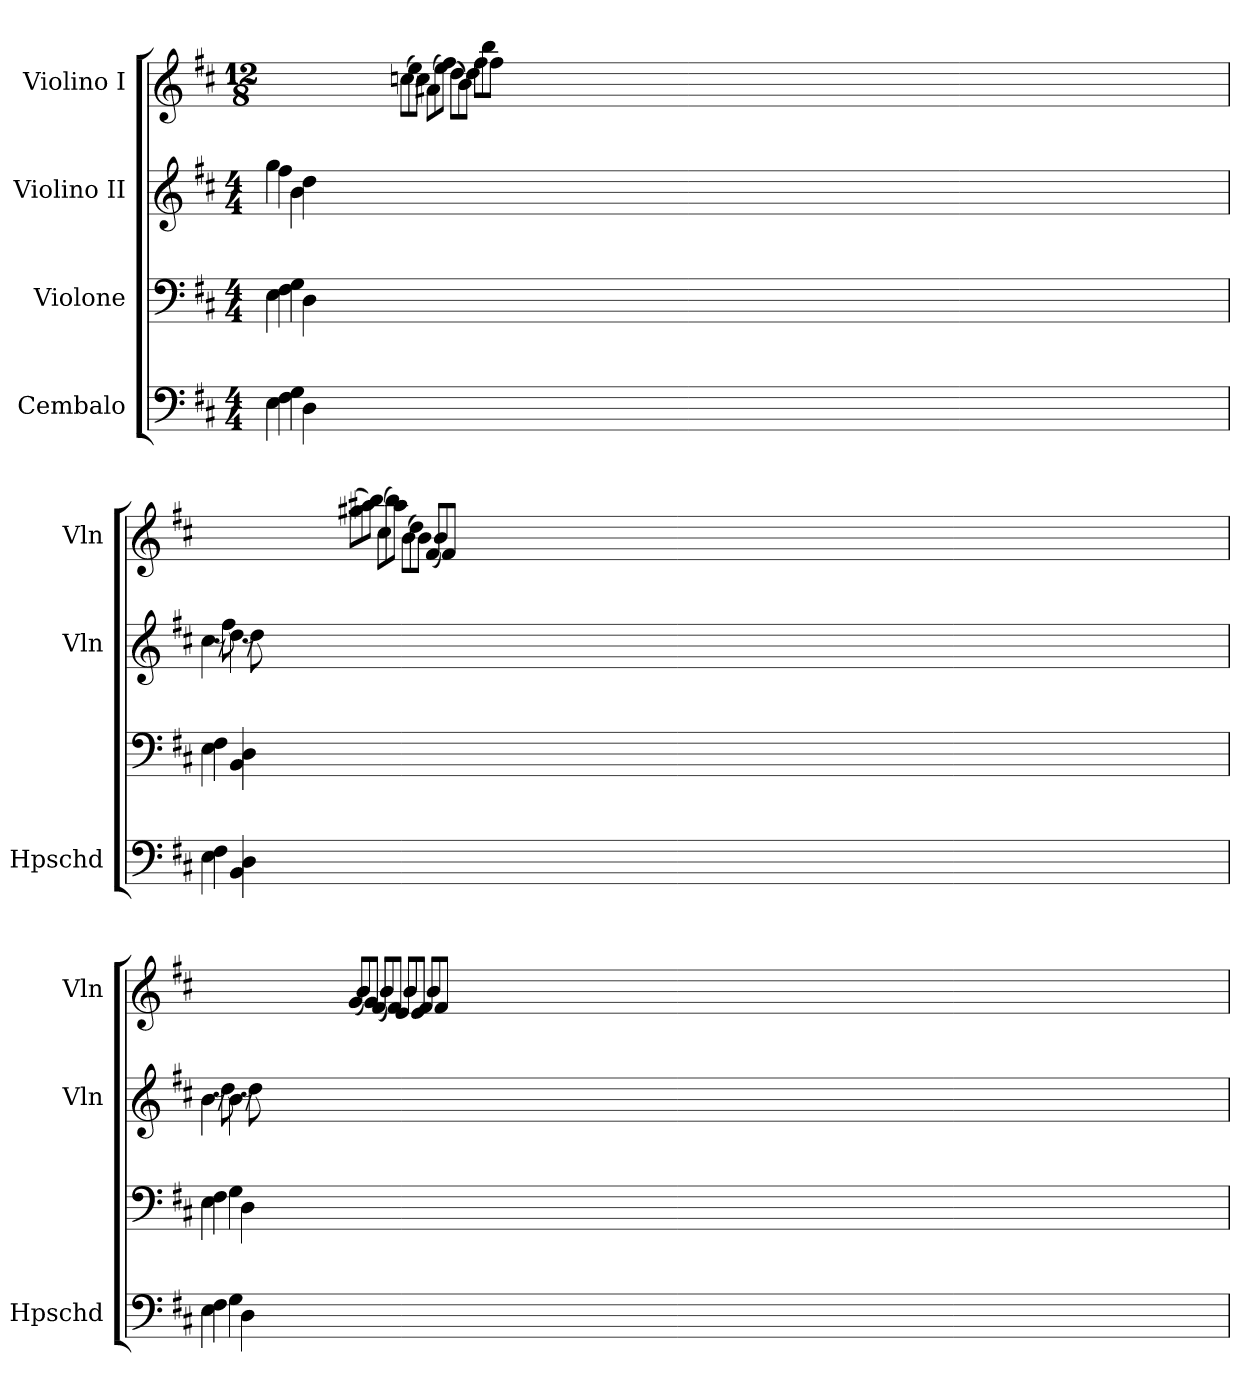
**kern	**kern	**kern	**kern
*part4	*part3	*part2	*part1
*staff4	*staff3	*staff2	*staff1
*I"Cembalo	*I"Violone	*I"Violino II	*I"Violino I
*I'Hpschd	*	*I'Vln	*I'Vln
*clefF4	*clefF4	*clefG2	*clefG2
*k[f#c#]	*k[f#c#]	*k[f#c#]	*k[f#c#]
*b:	*b:	*b:	*b:
*M4/4	*M4/4	*M4/4	*M12/8
=	=	=	=
4E	4E	4gg	12%89ryy
4F#	4F#	4ff#	.
4G	4G	4b	.
4D	4D	4dd	.
12%77ryy	12%77ryy	12%77ryy	.
24%157ryy	24%157ryy	24%157ryy	(8ccnL
.	.	.	8ee)
.	.	.	8ccJ
.	.	.	(8a#XL
.	.	.	8ee)
.	.	.	8ff#J
.	.	.	(8ddL
.	.	.	8b)
.	.	.	8ddJ
.	.	.	8ff#L
.	.	.	8bb
.	.	.	8ff#J
.	.	.	3%232ryy
3%20ryy	3%20ryy	3%20ryy	.
24%163ryy	24%163ryy	24%163ryy	.
12%83ryy	12%83ryy	12%83ryy	.
24%169ryy	24%169ryy	24%169ryy	.
6%43ryy	6%43ryy	6%43ryy	.
24%175ryy	24%175ryy	24%175ryy	.
12%89ryy	12%89ryy	12%89ryy	.
24%181ryy	24%181ryy	24%181ryy	.
3%23ryy	3%23ryy	3%23ryy	.
24%187ryy	24%187ryy	24%187ryy	.
=	=	=	=
4E	4E	4cc#	12%95ryy
4F#	4F#	8r	.
.	.	8ff#	.
4BB	4BB	4dd	.
4D	4D	8r	.
.	.	8dd	.
12%83ryy	12%83ryy	12%83ryy	.
24%169ryy	24%169ryy	24%169ryy	(8gg#XL
.	.	.	8aa#X)
.	.	.	8bbJ
.	.	.	(8cc#L
.	.	.	8bb)
.	.	.	8aa#J
.	.	.	(8bL
.	.	.	8dd)
.	.	.	8bJ
.	.	.	(8f#L
.	.	.	8b)
.	.	.	8f#J
.	.	.	6%497ryy
6%43ryy	6%43ryy	6%43ryy	.
24%175ryy	24%175ryy	24%175ryy	.
12%89ryy	12%89ryy	12%89ryy	.
24%181ryy	24%181ryy	24%181ryy	.
3%23ryy	3%23ryy	3%23ryy	.
24%187ryy	24%187ryy	24%187ryy	.
12%95ryy	12%95ryy	12%95ryy	.
24%193ryy	24%193ryy	24%193ryy	.
6%49ryy	6%49ryy	6%49ryy	.
24%199ryy	24%199ryy	24%199ryy	.
=	=	=	=
4E	4E	4b	12%101ryy
4F#	4F#	8r	.
.	.	8dd	.
4G	4G	4b	.
4D	4D	8r	.
.	.	8dd	.
12%89ryy	12%89ryy	12%89ryy	.
24%181ryy	24%181ryy	24%181ryy	(8gL
.	.	.	8b)
.	.	.	8gJ
.	.	.	(8f#L
.	.	.	8b)
.	.	.	8f#J
.	.	.	8eL
.	.	.	8b
.	.	.	8eJ
.	.	.	8f#L
.	.	.	8b
.	.	.	8f#J
.	.	.	3%265ryy
3%23ryy	3%23ryy	3%23ryy	.
24%187ryy	24%187ryy	24%187ryy	.
12%95ryy	12%95ryy	12%95ryy	.
24%193ryy	24%193ryy	24%193ryy	.
6%49ryy	6%49ryy	6%49ryy	.
24%199ryy	24%199ryy	24%199ryy	.
12%101ryy	12%101ryy	12%101ryy	.
24%205ryy	24%205ryy	24%205ryy	.
3%26ryy	3%26ryy	3%26ryy	.
24%211ryy	24%211ryy	24%211ryy	.
=	=	=	=
*-	*-	*-	*-
